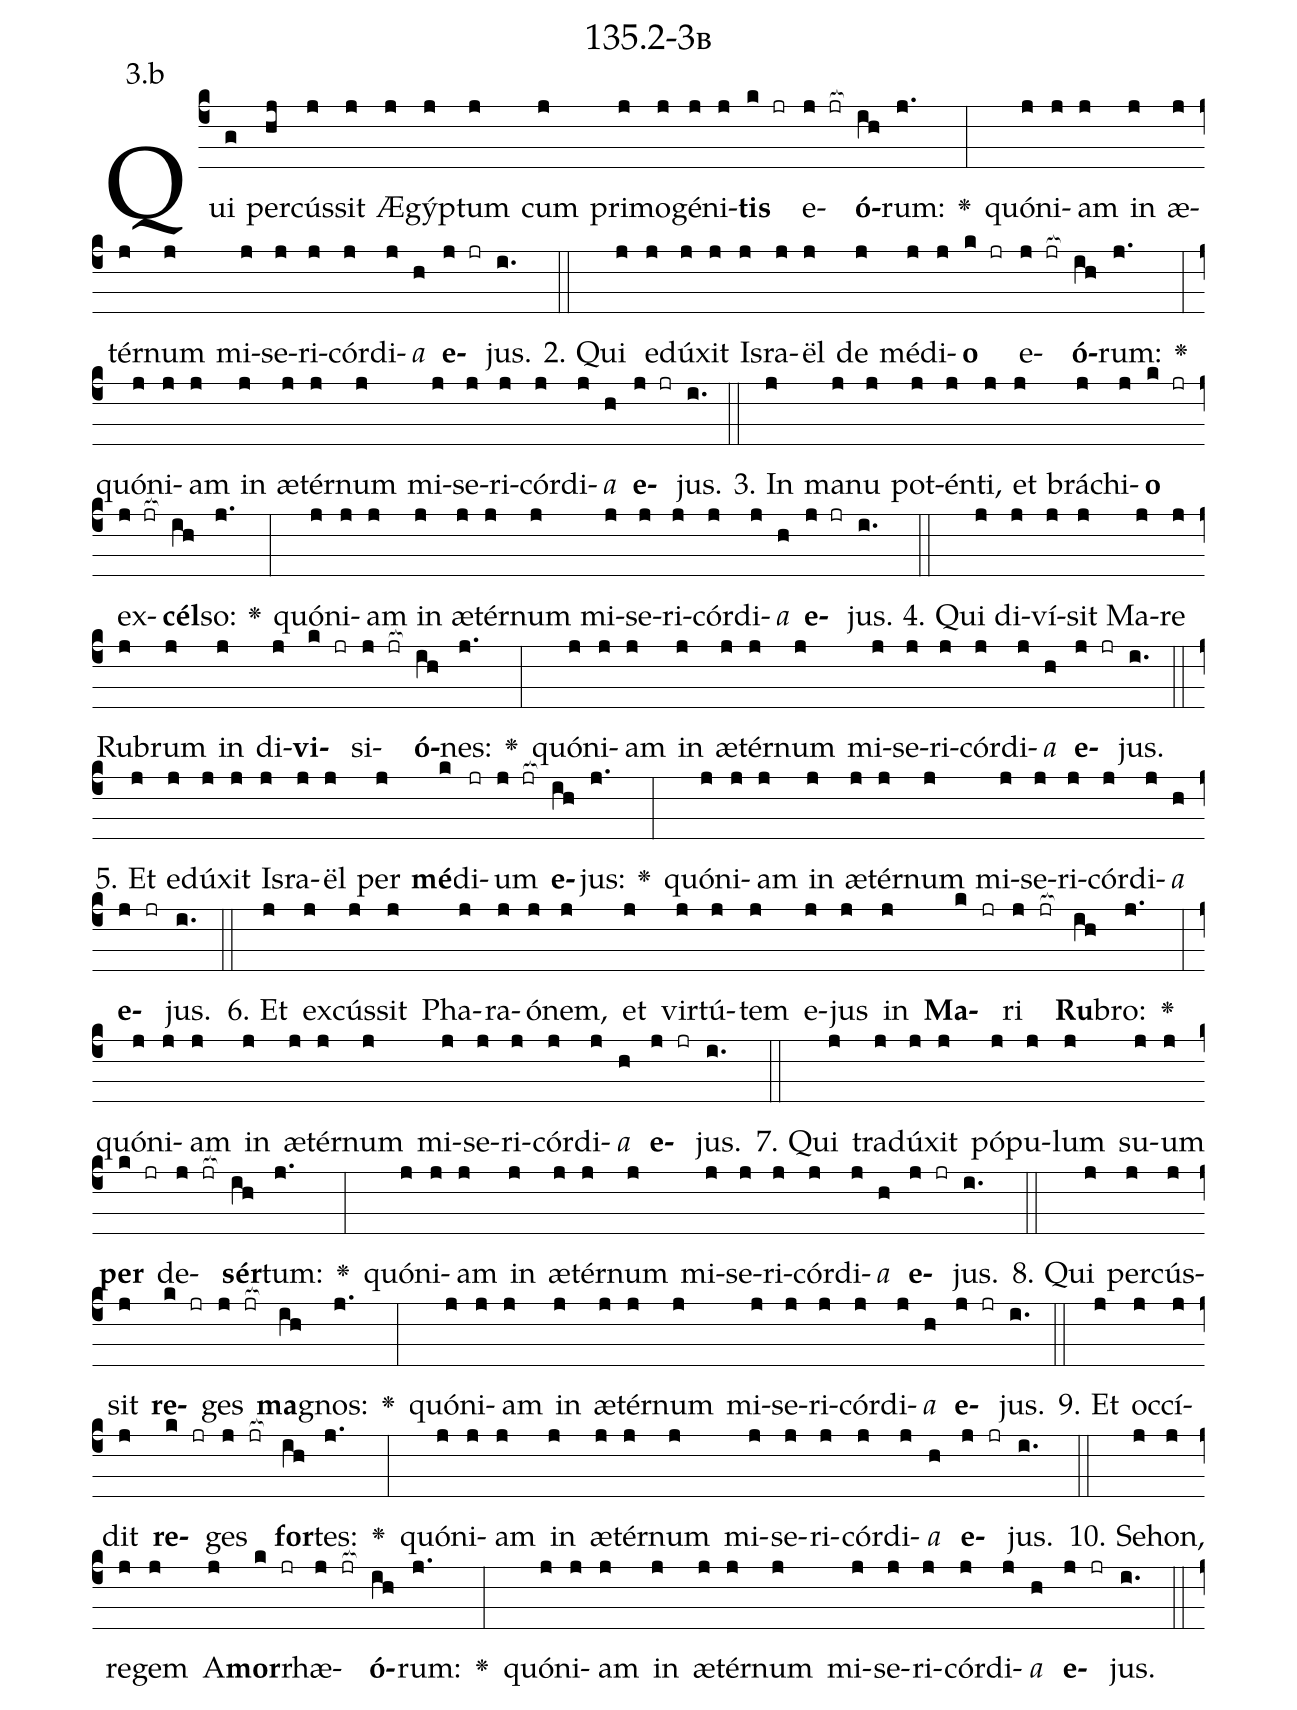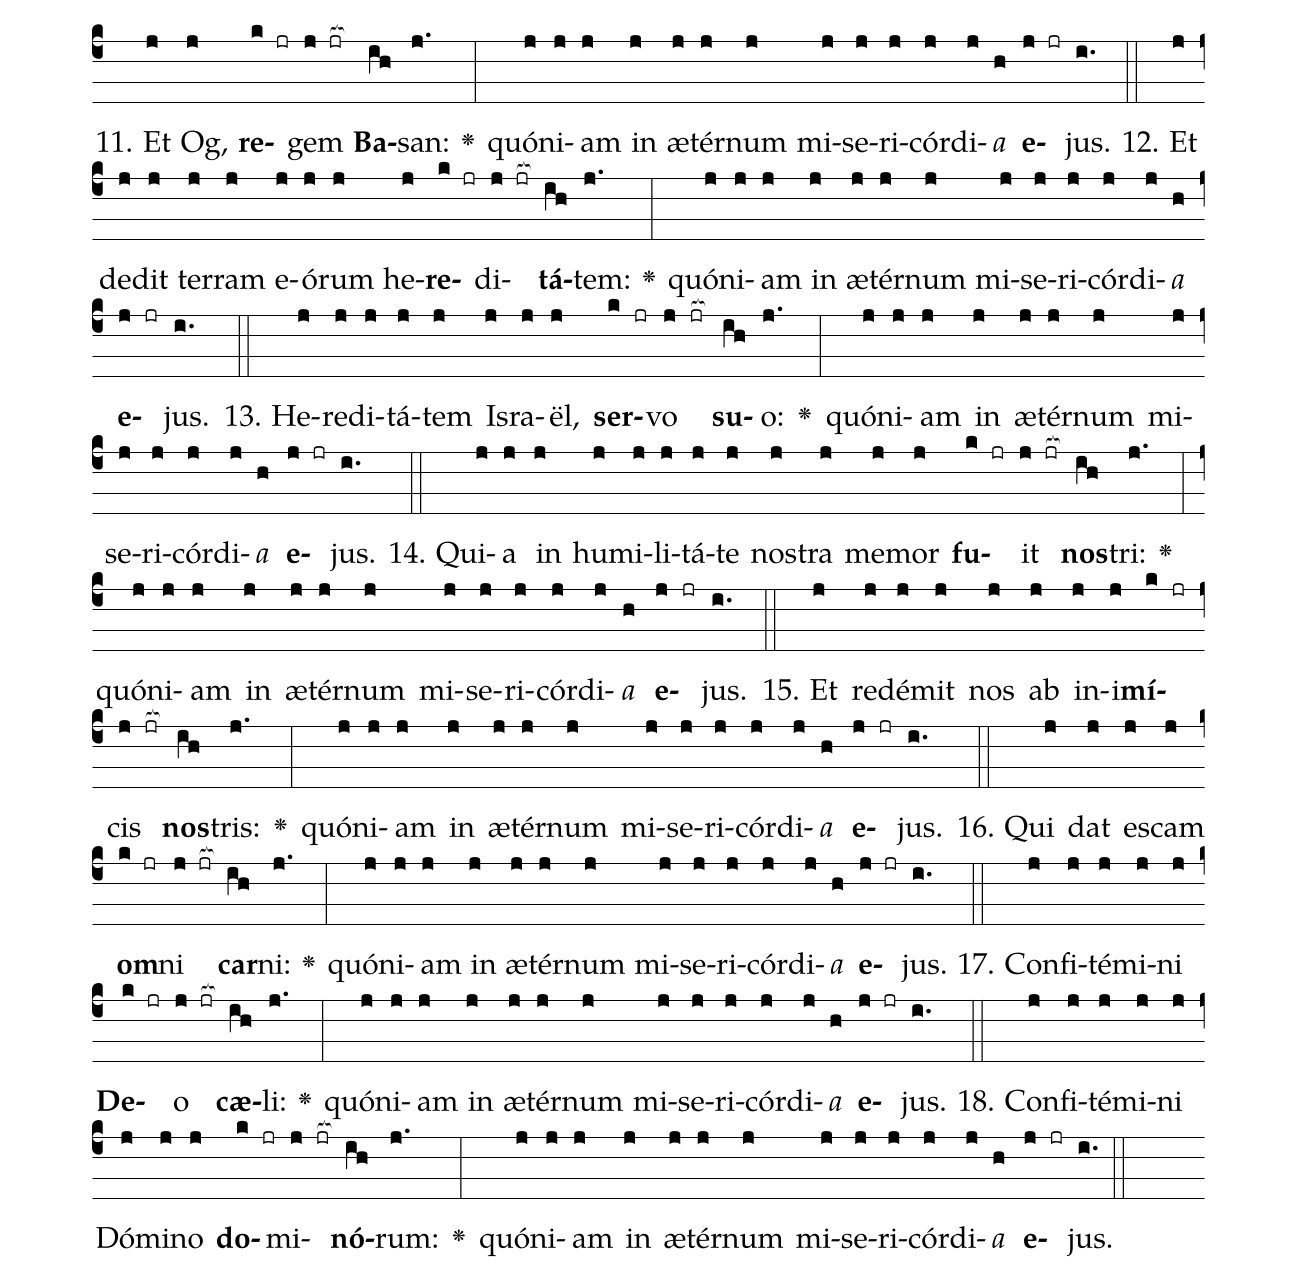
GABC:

name: 135.2-3b;
annotation: 3.b;
%%
(c4)Qui(g) per(hj)cús(j)sit(j) Æ(j)gýp(j)tum(j) cum(j) pri(j)mo(j)gé(j)ni(j)<b>tis</b>(k jr) e(j jr[ocb:1{])<b>ó</b>(ih[ocb:0}])rum:(j.) <v>\greheightstar</v>(:) quón(j)i(j)am(j) in(j) æ(j)tér(j)num(j) mi(j)se(j)ri(j)cór(j)di(j)<i>a</i>(h) <b>e</b>(j jr)jus.(i.) (::)
2. Qui(j) e(j)dú(j)xit(j) Is(j)ra(j)ël(j) de(j) mé(j)di(j)<b>o</b>(k jr) e(j jr[ocb:1{])<b>ó</b>(ih[ocb:0}])rum:(j.) <v>\greheightstar</v>(:) quón(j)i(j)am(j) in(j) æ(j)tér(j)num(j) mi(j)se(j)ri(j)cór(j)di(j)<i>a</i>(h) <b>e</b>(j jr)jus.(i.) (::)
3. In(j) ma(j)nu(j) pot(j)én(j)ti,(j) et(j) brá(j)chi(j)<b>o</b>(k jr) ex(j jr[ocb:1{])<b>cél</b>(ih[ocb:0}])so:(j.) <v>\greheightstar</v>(:) quón(j)i(j)am(j) in(j) æ(j)tér(j)num(j) mi(j)se(j)ri(j)cór(j)di(j)<i>a</i>(h) <b>e</b>(j jr)jus.(i.) (::)
4. Qui(j) di(j)ví(j)sit(j) Ma(j)re(j) Ru(j)brum(j) in(j) di(j)<b>vi</b>(k jr)si(j jr[ocb:1{])<b>ó</b>(ih[ocb:0}])nes:(j.) <v>\greheightstar</v>(:) quón(j)i(j)am(j) in(j) æ(j)tér(j)num(j) mi(j)se(j)ri(j)cór(j)di(j)<i>a</i>(h) <b>e</b>(j jr)jus.(i.) (::)
5. Et(j) e(j)dú(j)xit(j) Is(j)ra(j)ël(j) per(j) <b>mé</b>(k)di(jr)um(j jr[ocb:1{]) <b>e</b>(ih[ocb:0}])jus:(j.) <v>\greheightstar</v>(:) quón(j)i(j)am(j) in(j) æ(j)tér(j)num(j) mi(j)se(j)ri(j)cór(j)di(j)<i>a</i>(h) <b>e</b>(j jr)jus.(i.) (::)
6. Et(j) ex(j)cús(j)sit(j) Pha(j)ra(j)ó(j)nem,(j) et(j) vir(j)tú(j)tem(j) e(j)jus(j) in(j) <b>Ma</b>(k jr)ri(j jr[ocb:1{]) <b>Ru</b>(ih[ocb:0}])bro:(j.) <v>\greheightstar</v>(:) quón(j)i(j)am(j) in(j) æ(j)tér(j)num(j) mi(j)se(j)ri(j)cór(j)di(j)<i>a</i>(h) <b>e</b>(j jr)jus.(i.) (::)
7. Qui(j) tra(j)dú(j)xit(j) pó(j)pu(j)lum(j) su(j)um(j) <b>per</b>(k jr) de(j jr[ocb:1{])<b>sér</b>(ih[ocb:0}])tum:(j.) <v>\greheightstar</v>(:) quón(j)i(j)am(j) in(j) æ(j)tér(j)num(j) mi(j)se(j)ri(j)cór(j)di(j)<i>a</i>(h) <b>e</b>(j jr)jus.(i.) (::)
8. Qui(j) per(j)cús(j)sit(j) <b>re</b>(k jr)ges(j jr[ocb:1{]) <b>ma</b>(ih[ocb:0}])gnos:(j.) <v>\greheightstar</v>(:) quón(j)i(j)am(j) in(j) æ(j)tér(j)num(j) mi(j)se(j)ri(j)cór(j)di(j)<i>a</i>(h) <b>e</b>(j jr)jus.(i.) (::)
9. Et(j) oc(j)cí(j)dit(j) <b>re</b>(k jr)ges(j jr[ocb:1{]) <b>for</b>(ih[ocb:0}])tes:(j.) <v>\greheightstar</v>(:) quón(j)i(j)am(j) in(j) æ(j)tér(j)num(j) mi(j)se(j)ri(j)cór(j)di(j)<i>a</i>(h) <b>e</b>(j jr)jus.(i.) (::)
10. Se(j)hon,(j) re(j)gem(j) A(j)<b>mor</b>(k jr)rhæ(j jr[ocb:1{])<b>ó</b>(ih[ocb:0}])rum:(j.) <v>\greheightstar</v>(:) quón(j)i(j)am(j) in(j) æ(j)tér(j)num(j) mi(j)se(j)ri(j)cór(j)di(j)<i>a</i>(h) <b>e</b>(j jr)jus.(i.) (::)
11. Et(j) Og,(j) <b>re</b>(k jr)gem(j jr[ocb:1{]) <b>Ba</b>(ih[ocb:0}])san:(j.) <v>\greheightstar</v>(:) quón(j)i(j)am(j) in(j) æ(j)tér(j)num(j) mi(j)se(j)ri(j)cór(j)di(j)<i>a</i>(h) <b>e</b>(j jr)jus.(i.) (::)
12. Et(j) de(j)dit(j) ter(j)ram(j) e(j)ó(j)rum(j) he(j)<b>re</b>(k jr)di(j jr[ocb:1{])<b>tá</b>(ih[ocb:0}])tem:(j.) <v>\greheightstar</v>(:) quón(j)i(j)am(j) in(j) æ(j)tér(j)num(j) mi(j)se(j)ri(j)cór(j)di(j)<i>a</i>(h) <b>e</b>(j jr)jus.(i.) (::)
13. He(j)re(j)di(j)tá(j)tem(j) Is(j)ra(j)ël,(j) <b>ser</b>(k jr)vo(j jr[ocb:1{]) <b>su</b>(ih[ocb:0}])o:(j.) <v>\greheightstar</v>(:) quón(j)i(j)am(j) in(j) æ(j)tér(j)num(j) mi(j)se(j)ri(j)cór(j)di(j)<i>a</i>(h) <b>e</b>(j jr)jus.(i.) (::)
14. Qui(j)a(j) in(j) hu(j)mi(j)li(j)tá(j)te(j) nos(j)tra(j) me(j)mor(j) <b>fu</b>(k jr)it(j jr[ocb:1{]) <b>nos</b>(ih[ocb:0}])tri:(j.) <v>\greheightstar</v>(:) quón(j)i(j)am(j) in(j) æ(j)tér(j)num(j) mi(j)se(j)ri(j)cór(j)di(j)<i>a</i>(h) <b>e</b>(j jr)jus.(i.) (::)
15. Et(j) red(j)é(j)mit(j) nos(j) ab(j) in(j)i(j)<b>mí</b>(k jr)cis(j jr[ocb:1{]) <b>nos</b>(ih[ocb:0}])tris:(j.) <v>\greheightstar</v>(:) quón(j)i(j)am(j) in(j) æ(j)tér(j)num(j) mi(j)se(j)ri(j)cór(j)di(j)<i>a</i>(h) <b>e</b>(j jr)jus.(i.) (::)
16. Qui(j) dat(j) es(j)cam(j) <b>om</b>(k jr)ni(j jr[ocb:1{]) <b>car</b>(ih[ocb:0}])ni:(j.) <v>\greheightstar</v>(:) quón(j)i(j)am(j) in(j) æ(j)tér(j)num(j) mi(j)se(j)ri(j)cór(j)di(j)<i>a</i>(h) <b>e</b>(j jr)jus.(i.) (::)
17. Con(j)fi(j)té(j)mi(j)ni(j) <b>De</b>(k jr)o(j jr[ocb:1{]) <b>cæ</b>(ih[ocb:0}])li:(j.) <v>\greheightstar</v>(:) quón(j)i(j)am(j) in(j) æ(j)tér(j)num(j) mi(j)se(j)ri(j)cór(j)di(j)<i>a</i>(h) <b>e</b>(j jr)jus.(i.) (::)
18. Con(j)fi(j)té(j)mi(j)ni(j) Dó(j)mi(j)no(j) <b>do</b>(k jr)mi(j jr[ocb:1{])<b>nó</b>(ih[ocb:0}])rum:(j.) <v>\greheightstar</v>(:) quón(j)i(j)am(j) in(j) æ(j)tér(j)num(j) mi(j)se(j)ri(j)cór(j)di(j)<i>a</i>(h) <b>e</b>(j jr)jus.(i.) (::)
